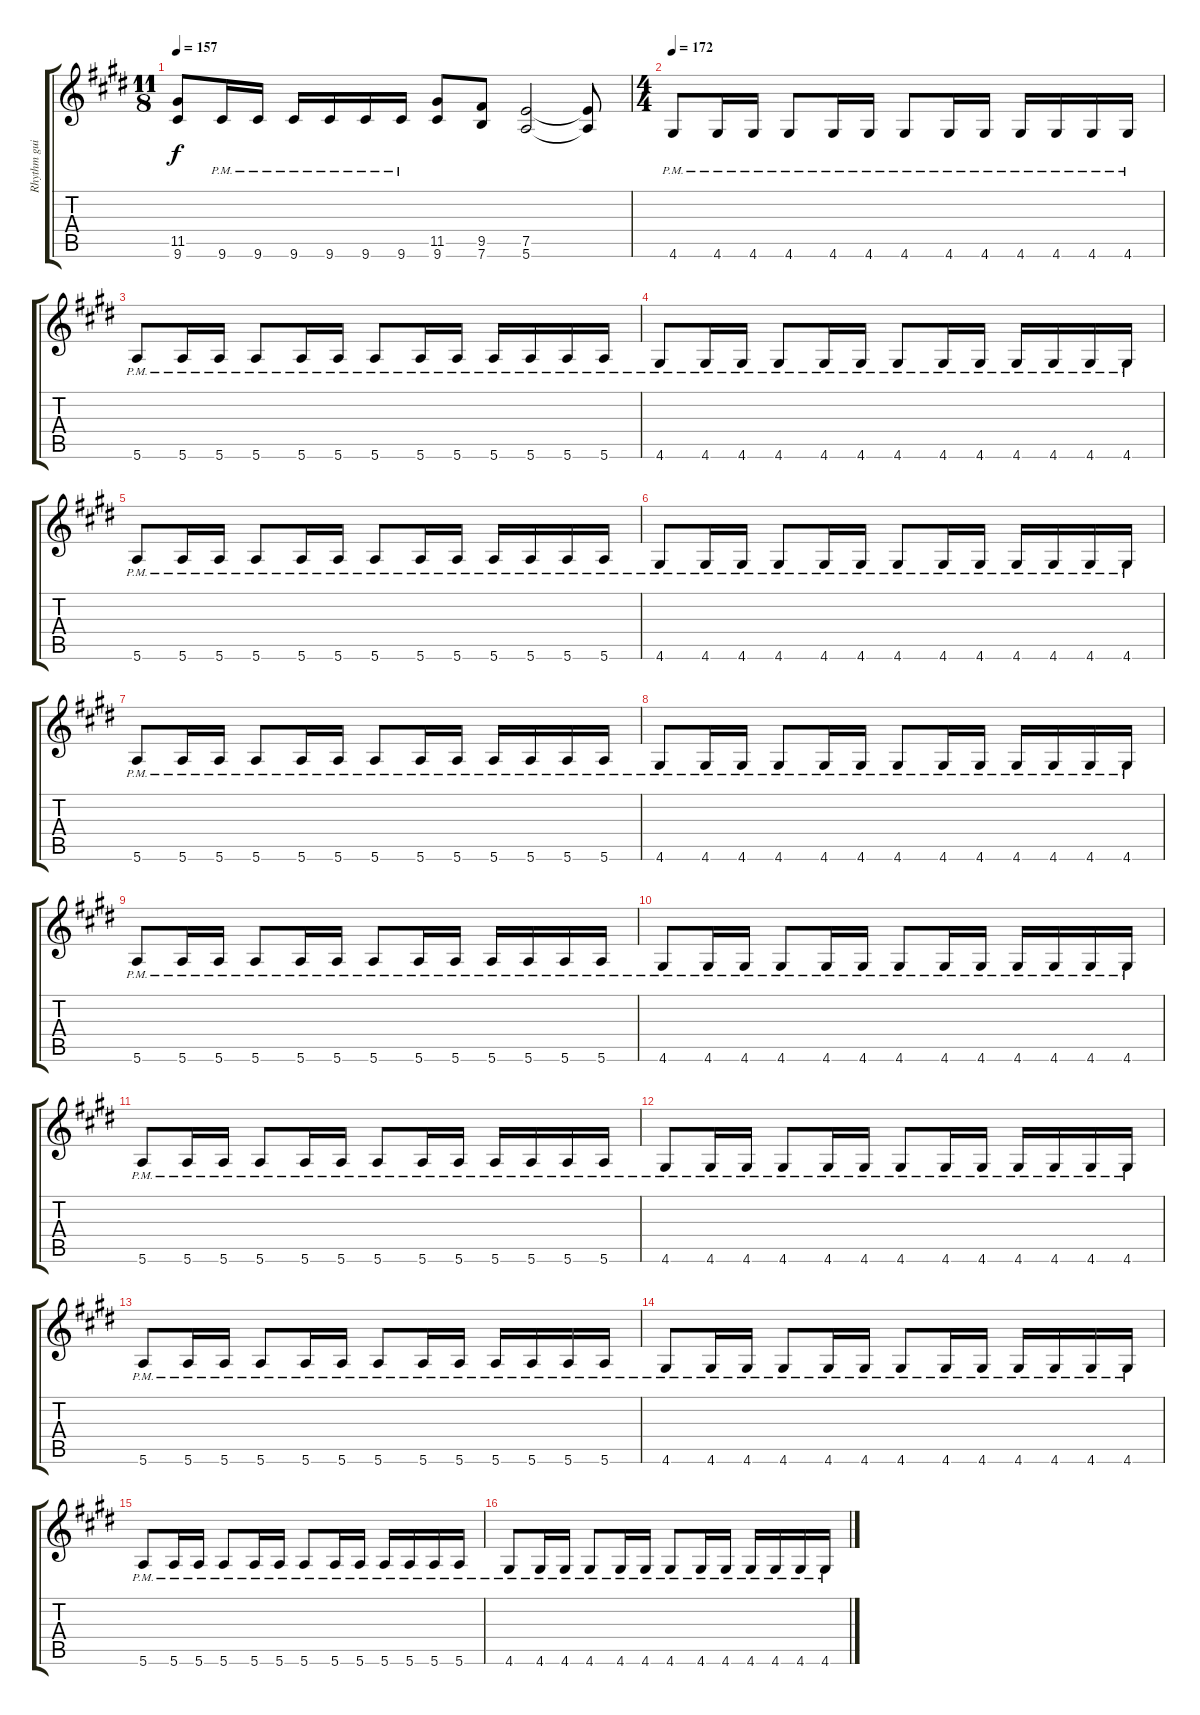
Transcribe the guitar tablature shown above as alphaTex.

\track ("Rhythm guitar II (Marcus Siepen)" "Rhythm gui") {instrument distortionguitar}
\staff {score tabs}
\tuning (E4 B3 G3 D3 A2 E2) {hide}
\ts (11 8)
\tempo 157
\clef g2
\ks c#minor
(11.5 9.6).8{dy f beam merge} 9.6{pm}.16{beam merge} 9.6{pm}.16{beam split} 9.6{pm}.16 9.6{pm}.16{beam merge} 9.6{pm}.16{beam merge} 9.6{pm}.16{beam split} (11.5 9.6).8{beam merge} (9.5 7.6).8 (7.5 5.6).2 (7.5{t} 5.6{t}).8 |
\ts (4 4)
\tempo 172
4.6{pm}.8 4.6{pm}.16 4.6{pm}.16 4.6{pm}.8 4.6{pm}.16 4.6{pm}.16 4.6{pm}.8 4.6{pm}.16 4.6{pm}.16 4.6{pm}.16 4.6{pm}.16 4.6{pm}.16 4.6{pm}.16 |
5.6{pm}.8 5.6{pm}.16 5.6{pm}.16 5.6{pm}.8 5.6{pm}.16 5.6{pm}.16 5.6{pm}.8 5.6{pm}.16 5.6{pm}.16 5.6{pm}.16 5.6{pm}.16 5.6{pm}.16 5.6{pm}.16 |
4.6{pm}.8 4.6{pm}.16 4.6{pm}.16 4.6{pm}.8 4.6{pm}.16 4.6{pm}.16 4.6{pm}.8 4.6{pm}.16 4.6{pm}.16 4.6{pm}.16 4.6{pm}.16 4.6{pm}.16 4.6{pm}.16 |
5.6{pm}.8 5.6{pm}.16 5.6{pm}.16 5.6{pm}.8 5.6{pm}.16 5.6{pm}.16 5.6{pm}.8 5.6{pm}.16 5.6{pm}.16 5.6{pm}.16 5.6{pm}.16 5.6{pm}.16 5.6{pm}.16 |
4.6{pm}.8 4.6{pm}.16 4.6{pm}.16 4.6{pm}.8 4.6{pm}.16 4.6{pm}.16 4.6{pm}.8 4.6{pm}.16 4.6{pm}.16 4.6{pm}.16 4.6{pm}.16 4.6{pm}.16 4.6{pm}.16 |
5.6{pm}.8 5.6{pm}.16 5.6{pm}.16 5.6{pm}.8 5.6{pm}.16 5.6{pm}.16 5.6{pm}.8 5.6{pm}.16 5.6{pm}.16 5.6{pm}.16 5.6{pm}.16 5.6{pm}.16 5.6{pm}.16 |
4.6{pm}.8 4.6{pm}.16 4.6{pm}.16 4.6{pm}.8 4.6{pm}.16 4.6{pm}.16 4.6{pm}.8 4.6{pm}.16 4.6{pm}.16 4.6{pm}.16 4.6{pm}.16 4.6{pm}.16 4.6{pm}.16 |
5.6{pm}.8 5.6{pm}.16 5.6{pm}.16 5.6{pm}.8 5.6{pm}.16 5.6{pm}.16 5.6{pm}.8 5.6{pm}.16 5.6{pm}.16 5.6{pm}.16 5.6{pm}.16 5.6{pm}.16 5.6{pm}.16 |
4.6{pm}.8 4.6{pm}.16 4.6{pm}.16 4.6{pm}.8 4.6{pm}.16 4.6{pm}.16 4.6{pm}.8 4.6{pm}.16 4.6{pm}.16 4.6{pm}.16 4.6{pm}.16 4.6{pm}.16 4.6{pm}.16 |
5.6{pm}.8 5.6{pm}.16 5.6{pm}.16 5.6{pm}.8 5.6{pm}.16 5.6{pm}.16 5.6{pm}.8 5.6{pm}.16 5.6{pm}.16 5.6{pm}.16 5.6{pm}.16 5.6{pm}.16 5.6{pm}.16 |
4.6{pm}.8 4.6{pm}.16 4.6{pm}.16 4.6{pm}.8 4.6{pm}.16 4.6{pm}.16 4.6{pm}.8 4.6{pm}.16 4.6{pm}.16 4.6{pm}.16 4.6{pm}.16 4.6{pm}.16 4.6{pm}.16 |
5.6{pm}.8 5.6{pm}.16 5.6{pm}.16 5.6{pm}.8 5.6{pm}.16 5.6{pm}.16 5.6{pm}.8 5.6{pm}.16 5.6{pm}.16 5.6{pm}.16 5.6{pm}.16 5.6{pm}.16 5.6{pm}.16 |
4.6{pm}.8 4.6{pm}.16 4.6{pm}.16 4.6{pm}.8 4.6{pm}.16 4.6{pm}.16 4.6{pm}.8 4.6{pm}.16 4.6{pm}.16 4.6{pm}.16 4.6{pm}.16 4.6{pm}.16 4.6{pm}.16 |
5.6{pm}.8 5.6{pm}.16 5.6{pm}.16 5.6{pm}.8 5.6{pm}.16 5.6{pm}.16 5.6{pm}.8 5.6{pm}.16 5.6{pm}.16 5.6{pm}.16 5.6{pm}.16 5.6{pm}.16 5.6{pm}.16 |
4.6{pm}.8 4.6{pm}.16 4.6{pm}.16 4.6{pm}.8 4.6{pm}.16 4.6{pm}.16 4.6{pm}.8 4.6{pm}.16 4.6{pm}.16 4.6{pm}.16 4.6{pm}.16 4.6{pm}.16 4.6{pm}.16
